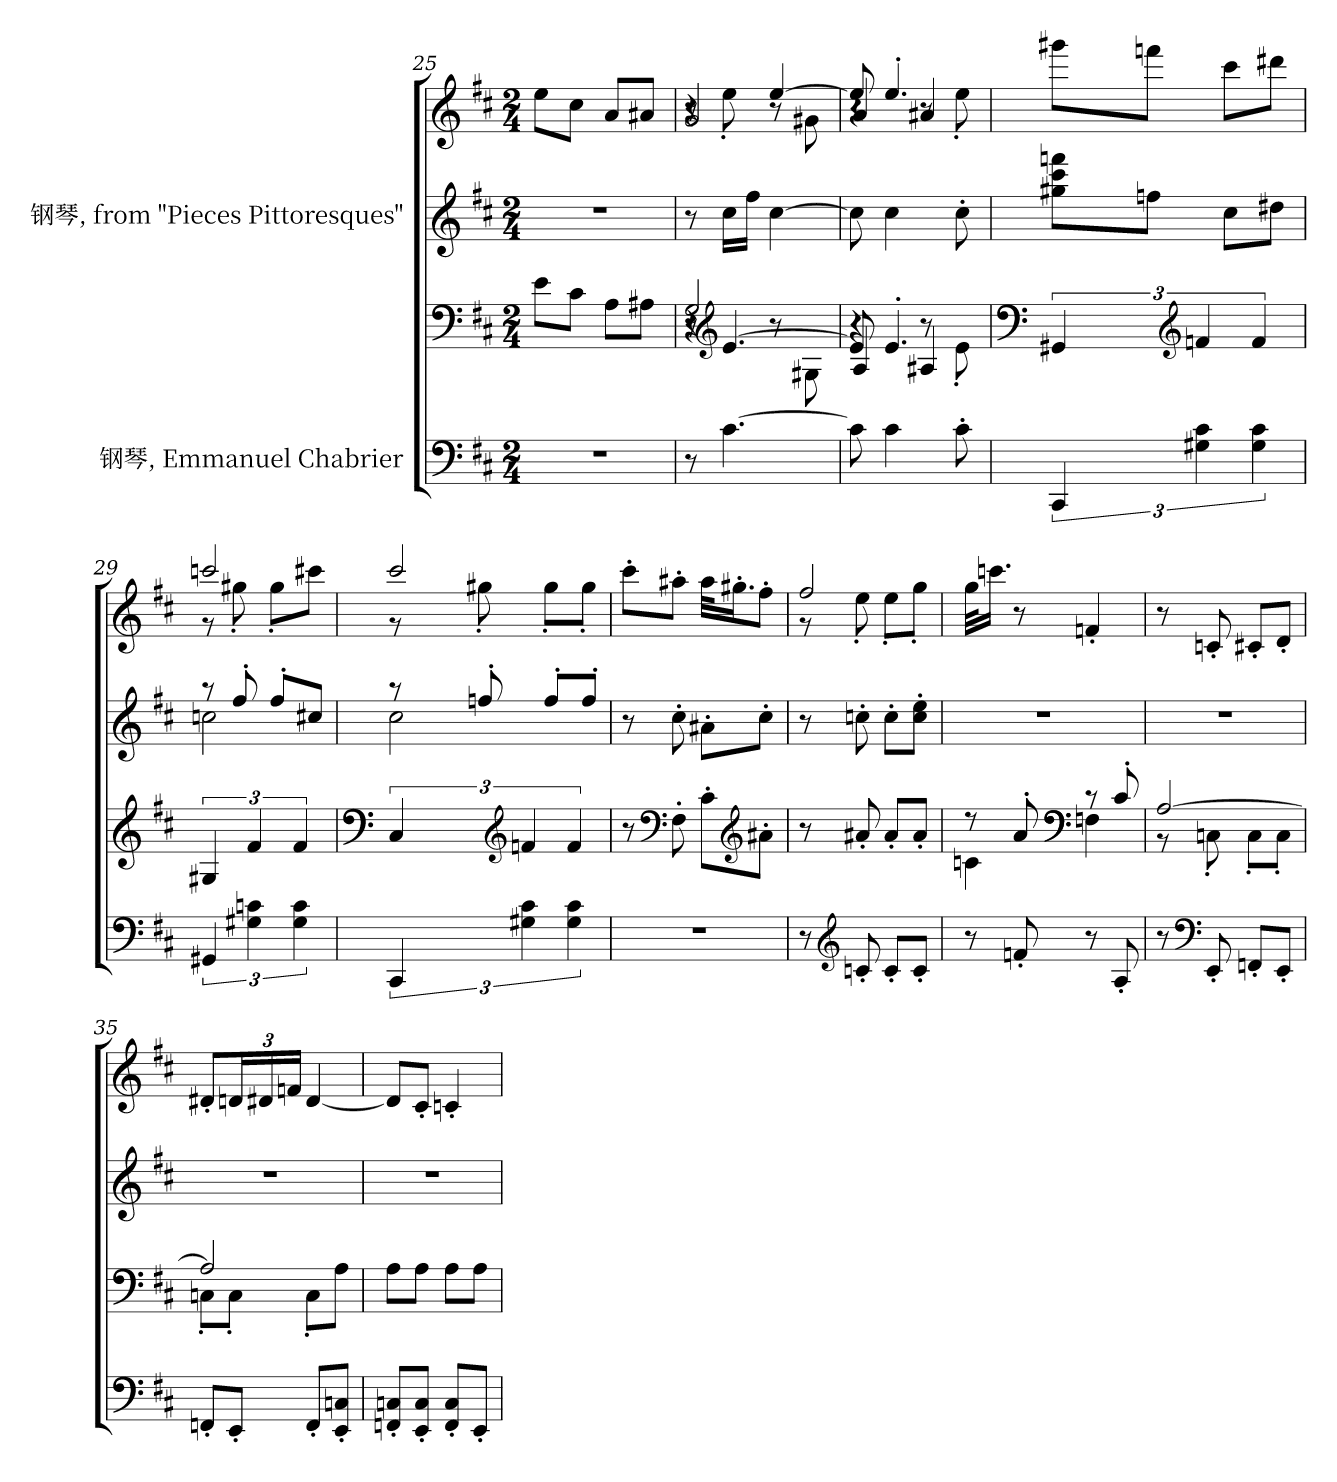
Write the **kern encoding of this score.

**kern	**kern	**kern	**kern
*part2	*part2	*part1	*part1
*staff4	*staff3	*staff2	*staff1
*I"钢琴, Emmanuel Chabrier	*	*I"钢琴, from &quot;Pieces Pittoresques&quot;	*
*clefF4	*clefF4	*clefG2	*clefG2
*k[f#c#]	*k[f#c#]	*k[f#c#]	*k[f#c#]
*M2/4	*M2/4	*M2/4	*M2/4
*MM132	*MM132	*MM132	*MM132
=25	=25	=25	=25
2r	8e\L	2r	8ee\L
.	8c#\J	.	8cc#\J
.	8A\L	.	8a/L
.	8A#X\J	.	8a#X/J
=26	=26	=26	=26
*	*^	*	*^
*	*	*^	*	*	*^
8r	8r	4r	2G/	8r	4r	8r	2g/
*	*clefG2	*	*	*	*	*	*
[4.c#\	[4.e/	.	.	16cc#\LL	.	8ee'\	.
.	.	.	.	16ff#\JJ	.	.	.
.	.	8r	.	[4cc#\	[4ee/	8r	.
.	.	8G#X\	.	.	.	8g#X\	.
=27	=27	=27	=27	=27	=27	=27	=27
*	*	*	*	*	*MM127	*	*
8c#\]	8e/]	4r	4A/	8cc#\]	8ee/]	4r	4a/
4c#\	4.e'/	.	.	4cc#\	4.ee'/	.	.
*	*	*	*	*	*MM121	*	*
.	.	8r	4A#X/	.	.	8r	4a#X/
8c#'\	.	8e'\	.	8cc#'\	.	8ee'\	.
*	*v	*v	*v	*	*v	*v	*v
!!LO:PB:g=z
=28	=28	=28	=28
*	*clefF4	*	*
*	*	*	*MM132
6CC#/	6GG#X/	8gg#X\ 8ccc#\ 8fffn\L	8ggg#X\L
.	.	8ffn\J	8fffn\J
*	*clefG2	*	*
6G#X\ 6c#\	6fn/	.	.
.	.	8cc#\L	8ccc#\L
6G#\ 6c#\	6f/	.	.
.	.	8dd#X\J	8ddd#X\J
=29	=29	=29	=29
*	*	*^	*^
6GG#X/	6G#X/	8r	2ccn\	2cccn/	8r
.	.	8ff#'/	.	.	8gg#X'\
6G#X\ 6cn\	6f#/	.	.	.	.
.	.	8ff#'/L	.	.	8gg#'\L
6G#\ 6c\	6f#/	.	.	.	.
.	.	8cc#X/J	.	.	8ccc#X\J
=30	=30	=30	=30	=30	=30
*	*clefF4	*	*	*	*
6CC#/	6C#/	8r	2cc#\	2ccc#/	8r
.	.	8ffn'/	.	.	8gg#X'\
*	*clefG2	*	*	*	*
6G#X\ 6c#\	6fn/	.	.	.	.
.	.	8ff'/L	.	.	8gg#'\L
6G#\ 6c#\	6f/	.	.	.	.
.	.	8ff'/J	.	.	8gg#'\J
*	*	*v	*v	*	*
*	*	*	*v	*v
=31	=31	=31	=31
2r	8r	8r	8ccc#'\L
*	*clefF4	*	*
.	8F#'\	8cc#'\	8aa#X'\J
.	8c#'\L	8a#X'\L	32aa#\KLL
.	.	.	16.gg#X'\J
*	*clefG2	*	*
.	8a#X'\J	8cc#'\J	8ff#'\J
!!LO:LB:g=z
=32	=32	=32	=32
*	*	*	*^
8r	8r	8r	2ff#/	8r
*clefG2	*	*	*	*
8cn'/	8a#X'/	8ccn'\	.	8ee'\
8c'/L	8a#'/L	8cc'\L	.	8ee'\L
8c'/J	8a#'/J	8cc\' 8ee\'J	.	8gg'\J
*	*	*	*v	*v
=33	=33	=33	=33
*	*^	*	*
8r	8r	4cn\	2r	32gg\KLL
.	.	.	.	16.cccn\JJ
8fn'/	8a'/	.	.	8r
*	*clefF4	*	*	*
8r	8r	4Fn\	.	4fn'/
8A'/	8c'/	.	.	.
=34	=34	=34	=34	=34
8r	[2A/	8r	2r	8r
*clefF4	*	*	*	*
8EE'/	.	8Cn'\	.	8cn'/
8FFn'/L	.	8C'\L	.	8c#X'/L
8EE'/J	.	8C'\J	.	8d'/J
=35	=35	=35	=35	=35
8FFn'/L	2A/]	8Cn'\L	2r	8d#X'/L
*	*	*	*	*Xbrackettup
8EE'/J	.	8C'\J	.	24dn/L
.	.	.	.	24d#X/
.	.	.	.	24fn/JJ
8FF'/L	.	8C'\L	.	[4d#/
8EE/' 8Cn/'J	.	8A\J	.	.
*	*v	*v	*	*
!!LO:LB:g=z
=36	=36	=36	=36
8FFn/' 8Cn/'L	8A\L	2r	8d#/L]
8EE/' 8C/'J	8A\J	.	8c#'/J
8FF/' 8C/'L	8A\L	.	4cn'/
8EE'/J	8A\J	.	.
=	=	=	=
*-	*-	*-	*-
